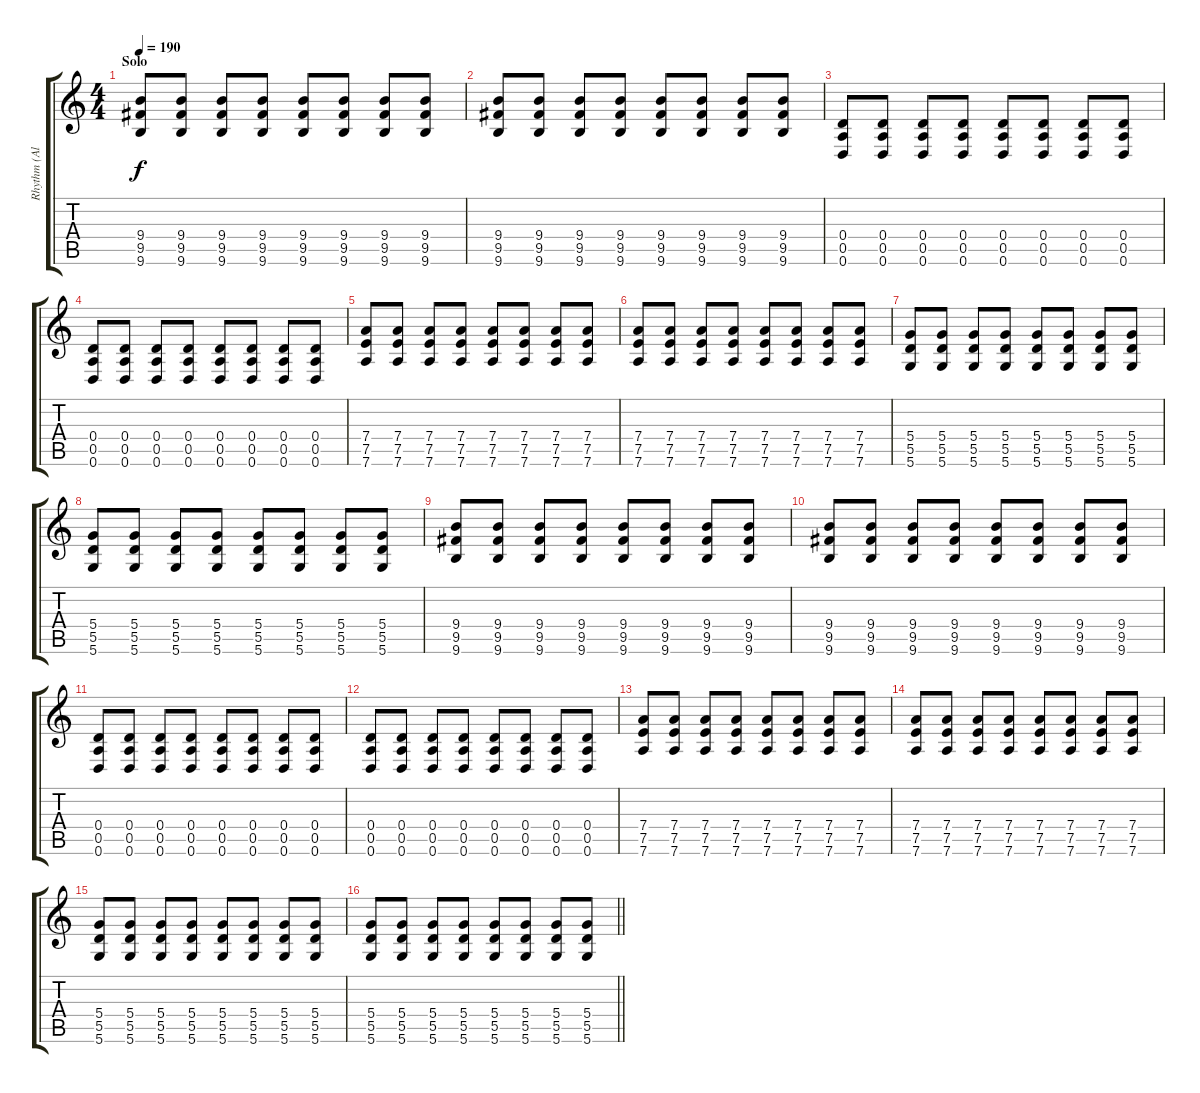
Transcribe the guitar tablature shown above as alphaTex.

\track ("Rhythm (Alex)" "Rhythm (Al") {instrument distortionguitar}
\staff {score tabs}
\tuning (E4 B3 G3 D3 A2 D2) {hide}
\ts (4 4)
\section ("" "Solo")
\tempo 190
\clef g2
\ks c
(9.4 9.5 9.6).8{dy f} (9.4 9.5 9.6).8 (9.4 9.5 9.6).8 (9.4 9.5 9.6).8 (9.4 9.5 9.6).8 (9.4 9.5 9.6).8 (9.4 9.5 9.6).8 (9.4 9.5 9.6).8 |
(9.4 9.5 9.6).8 (9.4 9.5 9.6).8 (9.4 9.5 9.6).8 (9.4 9.5 9.6).8 (9.4 9.5 9.6).8 (9.4 9.5 9.6).8 (9.4 9.5 9.6).8 (9.4 9.5 9.6).8 |
(0.4 0.5 0.6).8 (0.4 0.5 0.6).8 (0.4 0.5 0.6).8 (0.4 0.5 0.6).8 (0.4 0.5 0.6).8 (0.4 0.5 0.6).8 (0.4 0.5 0.6).8 (0.4 0.5 0.6).8 |
(0.4 0.5 0.6).8 (0.4 0.5 0.6).8 (0.4 0.5 0.6).8 (0.4 0.5 0.6).8 (0.4 0.5 0.6).8 (0.4 0.5 0.6).8 (0.4 0.5 0.6).8 (0.4 0.5 0.6).8 |
(7.4 7.5 7.6).8 (7.4 7.5 7.6).8 (7.4 7.5 7.6).8 (7.4 7.5 7.6).8 (7.4 7.5 7.6).8 (7.4 7.5 7.6).8 (7.4 7.5 7.6).8 (7.4 7.5 7.6).8 |
(7.4 7.5 7.6).8 (7.4 7.5 7.6).8 (7.4 7.5 7.6).8 (7.4 7.5 7.6).8 (7.4 7.5 7.6).8 (7.4 7.5 7.6).8 (7.4 7.5 7.6).8 (7.4 7.5 7.6).8 |
(5.4 5.5 5.6).8 (5.4 5.5 5.6).8 (5.4 5.5 5.6).8 (5.4 5.5 5.6).8 (5.4 5.5 5.6).8 (5.4 5.5 5.6).8 (5.4 5.5 5.6).8 (5.4 5.5 5.6).8 |
(5.4 5.5 5.6).8 (5.4 5.5 5.6).8 (5.4 5.5 5.6).8 (5.4 5.5 5.6).8 (5.4 5.5 5.6).8 (5.4 5.5 5.6).8 (5.4 5.5 5.6).8 (5.4 5.5 5.6).8 |
(9.4 9.5 9.6).8 (9.4 9.5 9.6).8 (9.4 9.5 9.6).8 (9.4 9.5 9.6).8 (9.4 9.5 9.6).8 (9.4 9.5 9.6).8 (9.4 9.5 9.6).8 (9.4 9.5 9.6).8 |
(9.4 9.5 9.6).8 (9.4 9.5 9.6).8 (9.4 9.5 9.6).8 (9.4 9.5 9.6).8 (9.4 9.5 9.6).8 (9.4 9.5 9.6).8 (9.4 9.5 9.6).8 (9.4 9.5 9.6).8 |
(0.4 0.5 0.6).8 (0.4 0.5 0.6).8 (0.4 0.5 0.6).8 (0.4 0.5 0.6).8 (0.4 0.5 0.6).8 (0.4 0.5 0.6).8 (0.4 0.5 0.6).8 (0.4 0.5 0.6).8 |
(0.4 0.5 0.6).8 (0.4 0.5 0.6).8 (0.4 0.5 0.6).8 (0.4 0.5 0.6).8 (0.4 0.5 0.6).8 (0.4 0.5 0.6).8 (0.4 0.5 0.6).8 (0.4 0.5 0.6).8 |
(7.4 7.5 7.6).8 (7.4 7.5 7.6).8 (7.4 7.5 7.6).8 (7.4 7.5 7.6).8 (7.4 7.5 7.6).8 (7.4 7.5 7.6).8 (7.4 7.5 7.6).8 (7.4 7.5 7.6).8 |
(7.4 7.5 7.6).8 (7.4 7.5 7.6).8 (7.4 7.5 7.6).8 (7.4 7.5 7.6).8 (7.4 7.5 7.6).8 (7.4 7.5 7.6).8 (7.4 7.5 7.6).8 (7.4 7.5 7.6).8 |
(5.4 5.5 5.6).8 (5.4 5.5 5.6).8 (5.4 5.5 5.6).8 (5.4 5.5 5.6).8 (5.4 5.5 5.6).8 (5.4 5.5 5.6).8 (5.4 5.5 5.6).8 (5.4 5.5 5.6).8 |
\barLineRight lightlight
(5.4 5.5 5.6).8 (5.4 5.5 5.6).8 (5.4 5.5 5.6).8 (5.4 5.5 5.6).8 (5.4 5.5 5.6).8 (5.4 5.5 5.6).8 (5.4 5.5 5.6).8 (5.4 5.5 5.6).8
